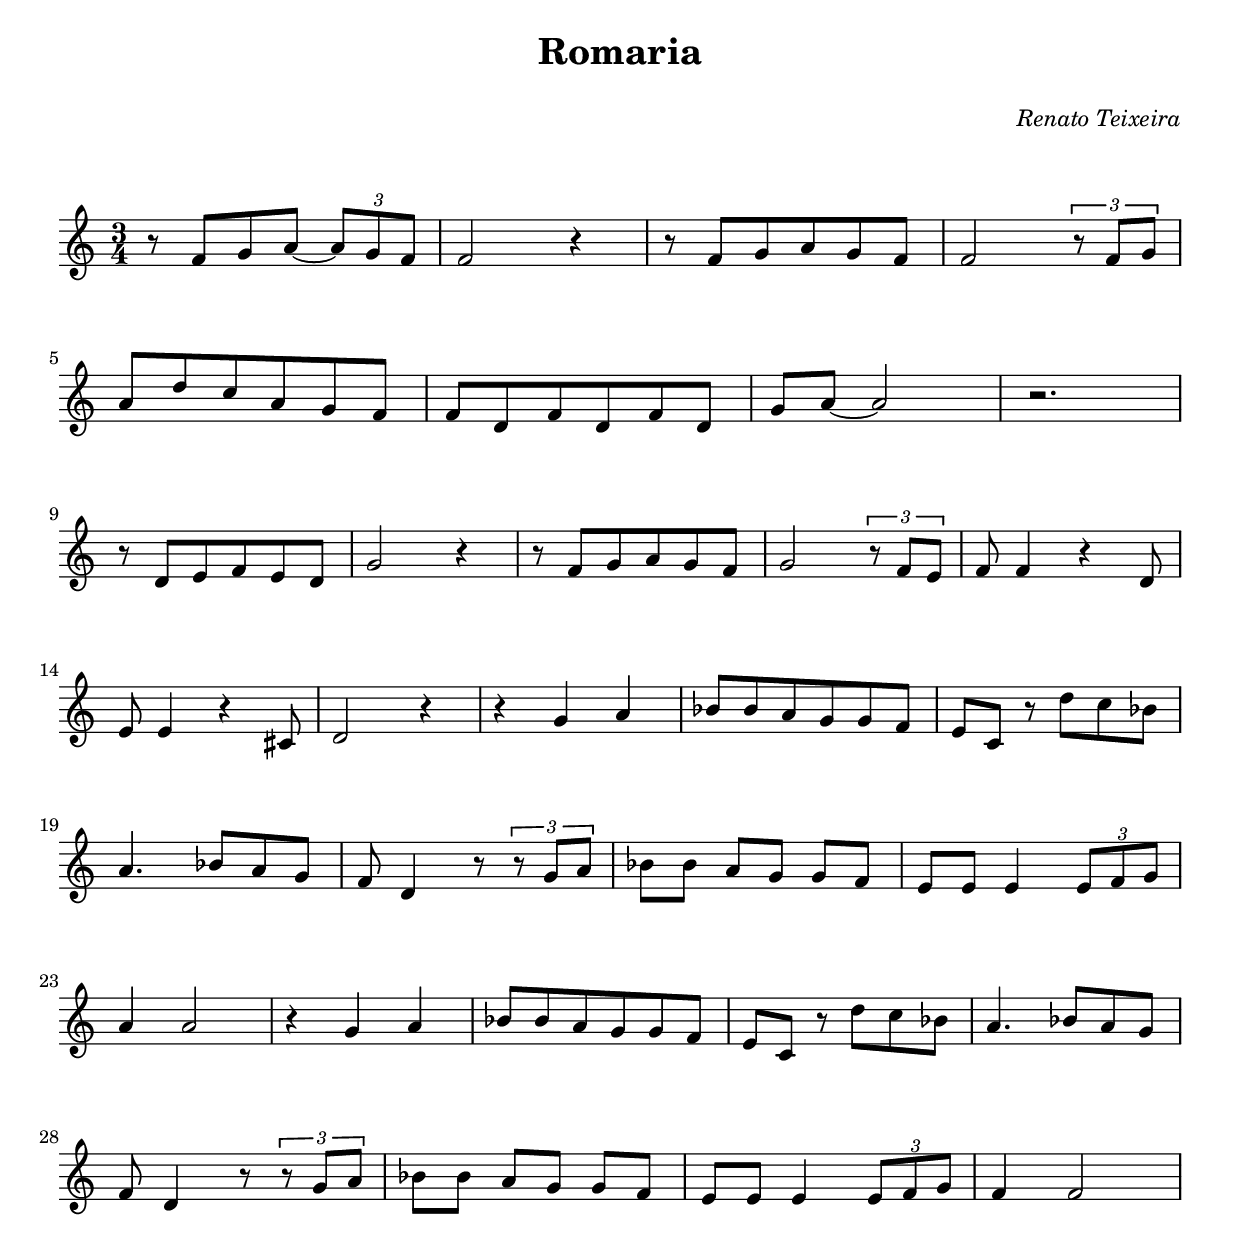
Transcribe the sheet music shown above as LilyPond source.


\version "2.16.0"

\language "english"
\include "resources/page-settings.ly"

title = "Romaria"
composer = "Renato Teixeira"

melody = \transpose a c' \relative c' {
  \clef treble
  \key a \major
  
  \time 3/4
  
  r8 d e fs8 ~ \times 2/3 { fs e d } |
  d2 r4 |
  r8 d e fs e d |
  d2 \times 2/3 { r8 d e } | \break

  fs8 b a fs e d |
  d b d b d b |
  e fs ~ fs2 |
  r2. | \break

  r8 b, cs d cs b |
  e2 r4 |
  r8 d e fs e d |
  e2 \times 2/3 { r8 d cs } |
  d d4 r4 b8 | \break
  
  cs cs4 r4 as8 |
  b2 r4 |
  r4 e fs |
  g8 g fs e e d |
  cs a r b' a g | \break
  
  fs4. g8 fs e |
  d b4 r8 \times 2/3 { r e fs } |
  g[ g] fs[ e] e[ d] |
  cs cs cs4 \times 2/3 { cs8 d e } | \break
 
  fs4 fs2 |          
  r4 e fs |      
  g8 g fs e e d |
  cs a r b' a g | 
  fs4. g8 fs e | \break

  d b4 r8 \times 2/3 { r e fs } |
  g[ g] fs[ e] e[ d] |
  cs[ cs] cs4 \times 2/3 { cs8 d e } |
  d4 d2 | \break
%
%  r2. | 
%  r2. | \key e \major
%  r8 
} 


\score {
  \new Staff \with {
    \override StaffSymbol #'staff-space = #1.1
  } 
  \melody
  
  \header{
    title = \title
    composer = \composer
    subtitle = \subtitle
  }
  \layout { 
    indent = 0
  }
  
}
\score {
  \new Staff \with {
    midiInstrument = \instrument
  }
  \unfoldRepeats \melody
  \midi { }
}


